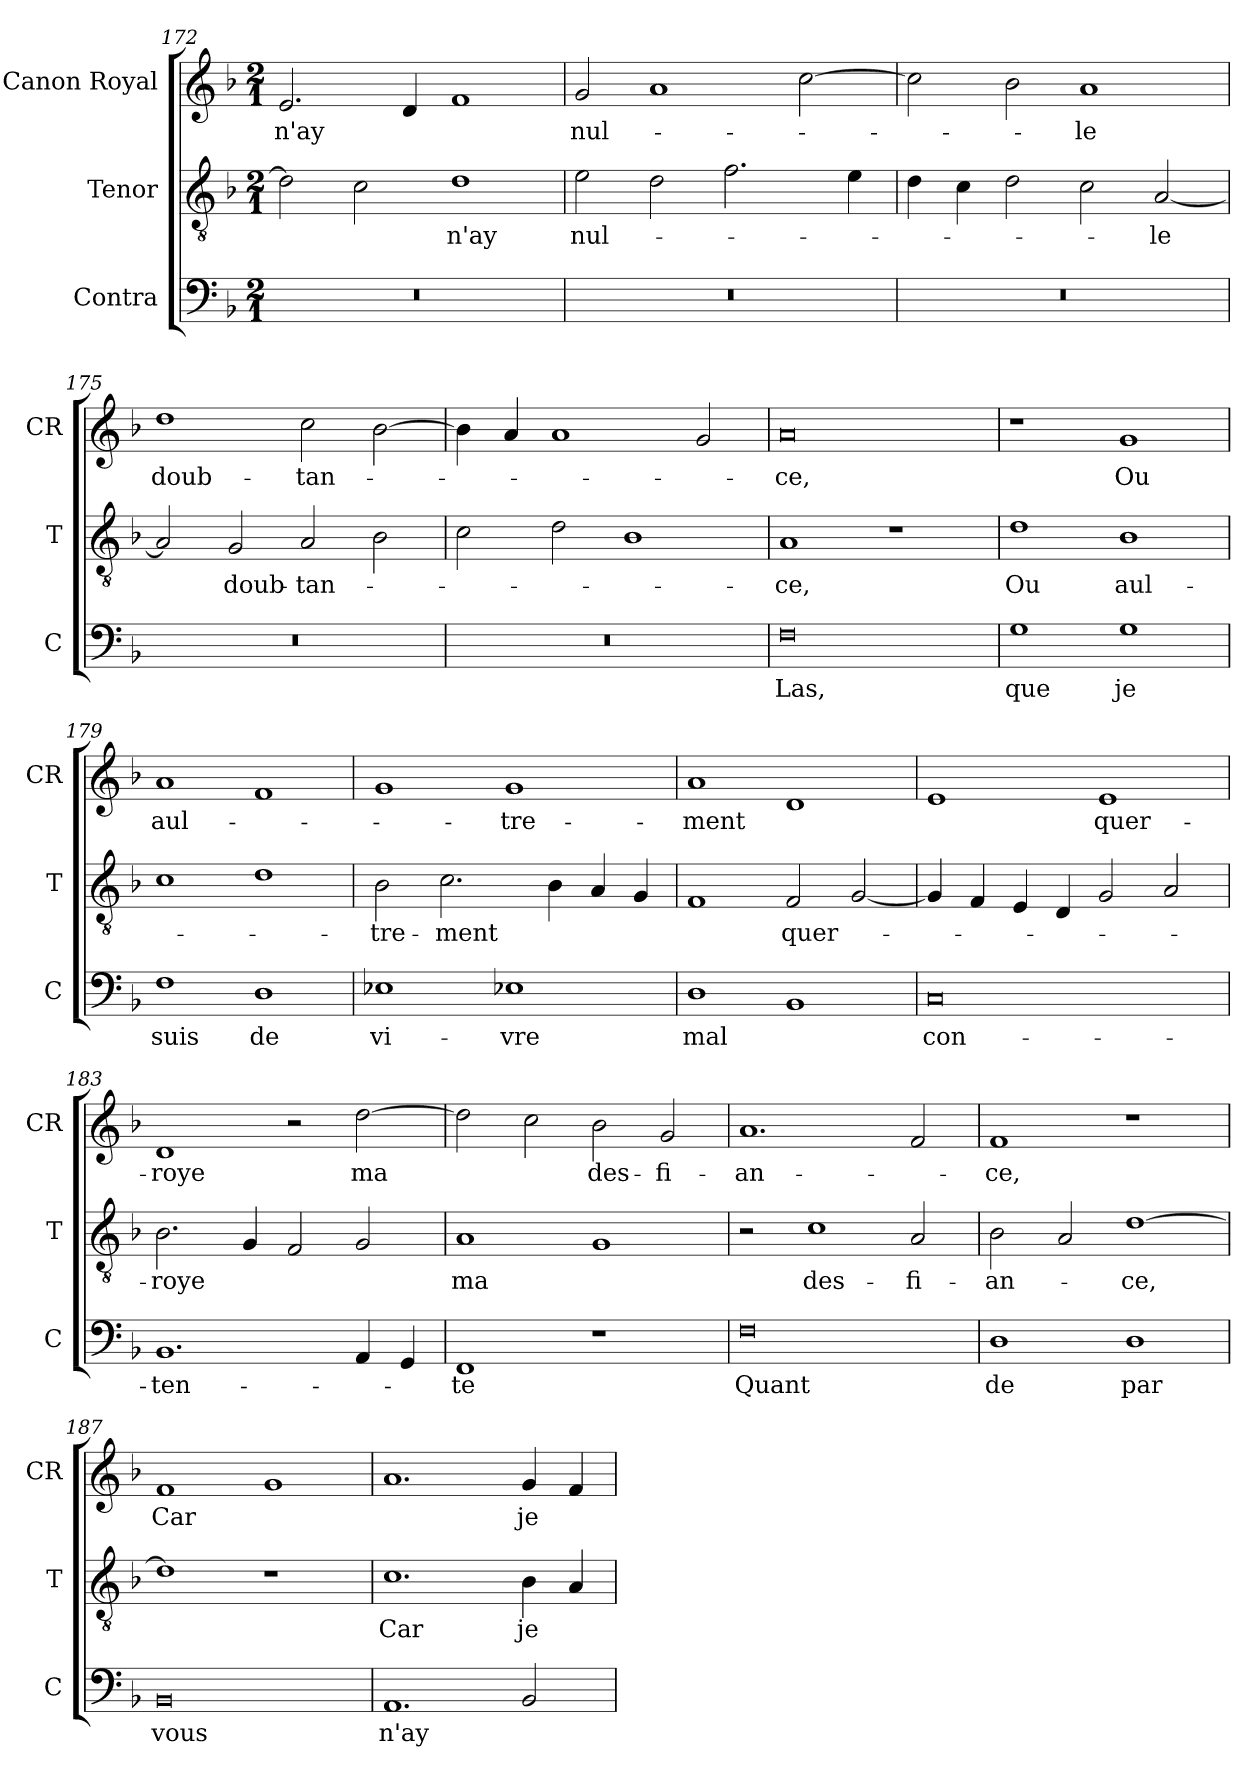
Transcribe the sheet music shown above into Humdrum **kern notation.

**kern	**text	**kern	**text	**kern	**text
*part3	*part3	*part2	*part2	*part1	*part1
*staff3	*staff3	*staff2	*staff2	*staff1	*staff1
*I"Contra	*	*I"Tenor	*	*I"Canon Royal	*
*I'C	*	*I'T	*	*I'CR	*
*clefF4	*	*clefGv2	*	*clefG2	*
*k[b-]	*	*k[b-]	*	*k[b-]	*
*M2/1	*	*M2/1	*	*M2/1	*
=172	=172	=172	=172	=172	=172
0r	.	2d]	.	2.e	n'ay
.	.	2c	.	.	.
.	.	.	.	4d	.
.	.	1d	n'ay	1f	.
=173	=173	=173	=173	=173	=173
0r	.	2e	nul-	2g	nul-
.	.	2d	.	1a	.
.	.	2.f	.	.	.
.	.	.	.	[2cc	.
.	.	4e	.	.	.
=174	=174	=174	=174	=174	=174
0r	.	4d	.	2cc]	.
.	.	4c	.	.	.
.	.	2d	.	2b-	.
.	.	2c	.	1a	-le
.	.	[2A	-le	.	.
=175	=175	=175	=175	=175	=175
0r	.	2A]	.	1dd	doub-
.	.	2G	doub-	.	.
.	.	2A	-tan-	2cc	-tan-
.	.	2B-	.	[2b-	.
=176	=176	=176	=176	=176	=176
0r	.	2c	.	4b-]	.
.	.	.	.	4a	.
.	.	2d	.	1a	.
.	.	1B-	.	.	.
.	.	.	.	2g	.
=177	=177	=177	=177	=177	=177
0F	Las,	1A	-ce,	0a	-ce,
.	.	1r	.	.	.
=178	=178	=178	=178	=178	=178
1G	que	1d	Ou	1r	.
1G	je	1B-	aul-	1g	Ou
=179	=179	=179	=179	=179	=179
1F	suis	1c	.	1a	aul-
1D	de	1d	.	1f	.
=180	=180	=180	=180	=180	=180
1E-X	vi-	2B-	-tre-	1g	.
.	.	2.c	-ment	.	.
1E-X	-vre	.	.	1g	-tre-
.	.	4B-	.	.	.
.	.	4A	.	.	.
.	.	4G	.	.	.
=181	=181	=181	=181	=181	=181
1D	mal	1F	.	1a	-ment
1BB-	.	2F	quer-	1d	.
.	.	[2G	.	.	.
=182	=182	=182	=182	=182	=182
0C	con-	4G]	.	1e	.
.	.	4F	.	.	.
.	.	4E	.	.	.
.	.	4D	.	.	.
.	.	2G	.	1e	quer-
.	.	2A	.	.	.
=183	=183	=183	=183	=183	=183
1.BB-	-ten-	2.B-	-roye	1d	-roye
.	.	4G	.	.	.
.	.	2F	.	2r	.
4AA	.	2G	.	[2dd	ma
4GG	.	.	.	.	.
=184	=184	=184	=184	=184	=184
1FF	-te	1A	ma	2dd]	.
.	.	.	.	2cc	.
1r	.	1G	.	2b-	des-
.	.	.	.	2g	-fi-
=185	=185	=185	=185	=185	=185
0F	Quant	2r	.	1.a	-an-
.	.	1c	des-	.	.
.	.	2A	-fi-	2f	.
=186	=186	=186	=186	=186	=186
1D	de	2B-	-an-	1f	-ce,
.	.	2A	.	.	.
1D	par	[1d	-ce,	1r	.
=187	=187	=187	=187	=187	=187
0BB-	vous	1d]	.	1f	Car
.	.	1r	.	1g	.
=188	=188	=188	=188	=188	=188
1.AA	n'ay	1.c	Car	1.a	.
2BB-	.	4B-	je	4g	je
.	.	4A	.	4f	.
=	=	=	=	=	=
*-	*-	*-	*-	*-	*-
